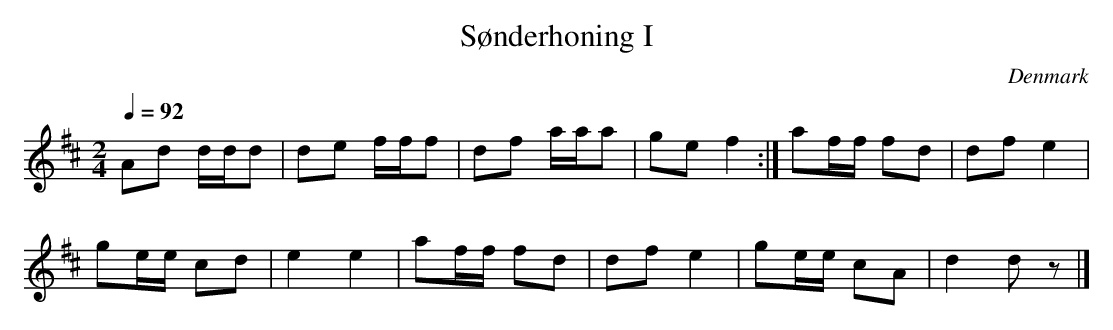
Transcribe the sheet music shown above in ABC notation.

X:1
T:Sønderhoning I
L:1/8
M:2/4
O:Denmark
Q:1/4=92
K:D major
Ad d/d/d| de f/f/f| df a/a/a| ge f2:|\
af/f/ fd| df e2|
ge/e/ cd| e2 e2| \
af/f/ fd| df e2| ge/e/ cA| d2 dz|]
